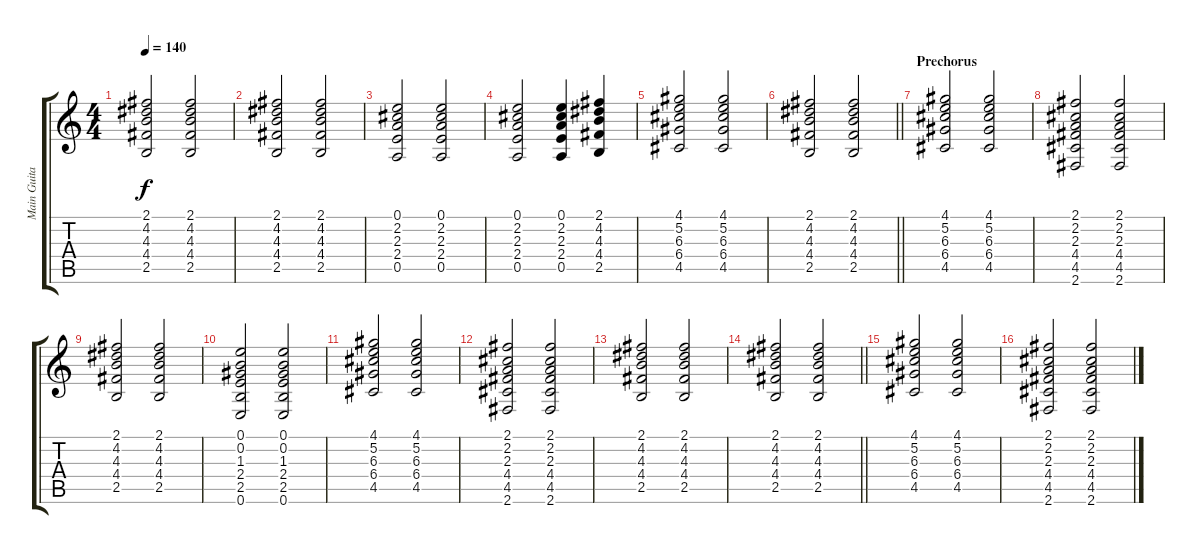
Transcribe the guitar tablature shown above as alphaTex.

\track ("Main Guitar" "Main Guita") {instrument acousticguitarsteel}
\staff {score tabs}
\tuning (E4 B3 G3 D3 A2 E2) {hide}
\ts (4 4)
\tempo 140
\clef g2
\ks c
(2.1 4.2 4.3 4.4 2.5).2{dy f} (2.1 4.2 4.3 4.4 2.5).2 |
(2.1 4.2 4.3 4.4 2.5).2 (2.1 4.2 4.3 4.4 2.5).2 |
(0.1 2.2 2.3 2.4 0.5).2 (0.1 2.2 2.3 2.4 0.5).2 |
(0.1 2.2 2.3 2.4 0.5).2 (0.1 2.2 2.3 2.4 0.5).4 (2.1 4.2 4.3 4.4 2.5).4 |
(4.1 5.2 6.3 6.4 4.5).2 (4.1 5.2 6.3 6.4 4.5).2 |
\barLineRight lightlight
(2.1 4.2 4.3 4.4 2.5).2 (2.1 4.2 4.3 4.4 2.5).2 |
\section ("" "Prechorus")
(4.1 5.2 6.3 6.4 4.5).2 (4.1 5.2 6.3 6.4 4.5).2 |
(2.1 2.2 2.3 4.4 4.5 2.6).2 (2.1 2.2 2.3 4.4 4.5 2.6).2 |
(2.1 4.2 4.3 4.4 2.5).2 (2.1 4.2 4.3 4.4 2.5).2 |
(0.1 0.2 1.3 2.4 2.5 0.6).2 (0.1 0.2 1.3 2.4 2.5 0.6).2 |
(4.1 5.2 6.3 6.4 4.5).2 (4.1 5.2 6.3 6.4 4.5).2 |
(2.1 2.2 2.3 4.4 4.5 2.6).2 (2.1 2.2 2.3 4.4 4.5 2.6).2 |
(2.1 4.2 4.3 4.4 2.5).2 (2.1 4.2 4.3 4.4 2.5).2 |
\barLineRight lightlight
(2.1 4.2 4.3 4.4 2.5).2 (2.1 4.2 4.3 4.4 2.5).2 |
(4.1 5.2 6.3 6.4 4.5).2 (4.1 5.2 6.3 6.4 4.5).2 |
(2.1 2.2 2.3 4.4 4.5 2.6).2 (2.1 2.2 2.3 4.4 4.5 2.6).2
